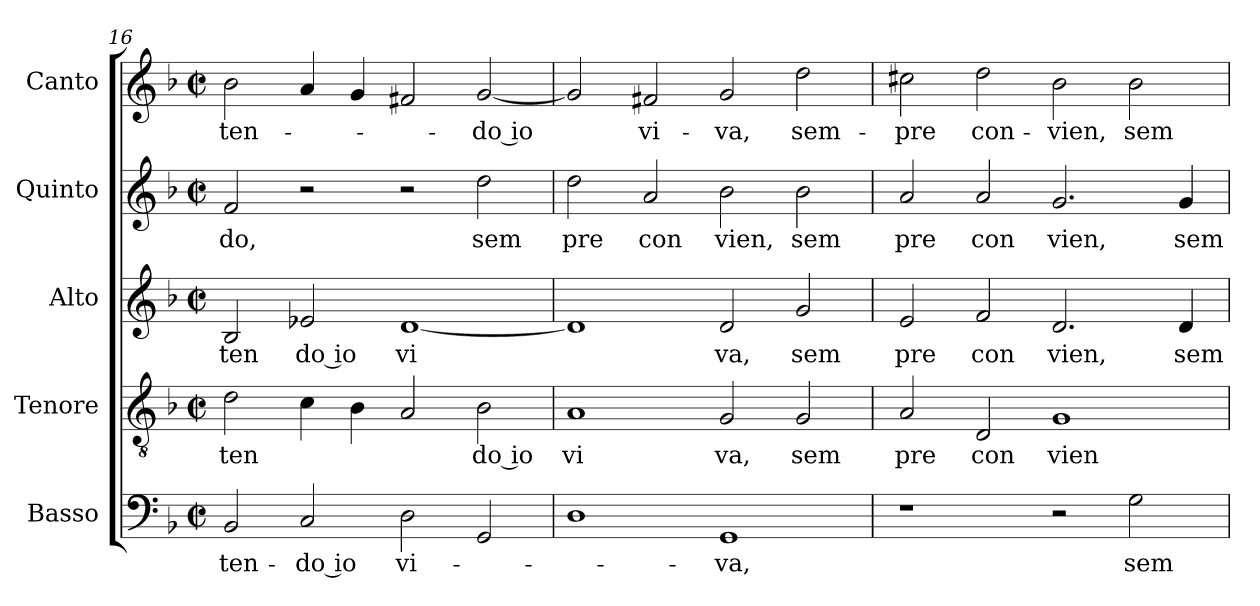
**kern	**text	**kern	**text	**kern	**text	**kern	**text	**kern	**text
*part5	*part5	*part4	*part4	*part3	*part3	*part2	*part2	*part1	*part1
*staff5	*staff5	*staff4	*staff4	*staff3	*staff3	*staff2	*staff2	*staff1	*staff1
*I"Basso	*	*I"Tenore	*	*I"Alto	*	*I"Quinto	*	*I"Canto	*
*clefF4	*	*clefGv2	*	*clefG2	*	*clefG2	*	*clefG2	*
*k[b-]	*	*k[b-]	*	*k[b-]	*	*k[b-]	*	*k[b-]	*
*F:	*	*F:	*	*F:	*	*F:	*	*F:	*
*M2/2	*	*M2/2	*	*M2/2	*	*M2/2	*	*M2/2	*
*met(c|)	*	*met(c|)	*	*met(c|)	*	*met(c|)	*	*met(c|)	*
=16	=16	=16	=16	=16	=16	=16	=16	=16	=16
!	!LO:LY:b:cj	!	!LO:LY:b	!	!LO:LY:b:cj	!	!LO:LY:b:cj	!	!LO:LY:b
2BB-/	-ten-	2d\	ten	2B-/	ten	2f/	do,	2b-\	-ten-
!	!LO:LY:b:rj	!	!	!	!LO:LY:b:rj	!	!	!	!
2C/	-do io	4c\	.	2e-/	do io	2r	.	4a/	.
.	.	4B-\	.	.	.	.	.	4g/	.
!	!LO:LY:b:cj	!	!	!	!LO:LY:b:cj	!	!	!	!
2D\	vi-	2A/	.	[<1d	vi	2r	.	2f#X/	.
!	!	!	!LO:LY:b:rj	!	!	!	!LO:LY:b:cj	!	!LO:LY:b:cj
2GG/	.	2B-\	do io	.	.	2dd\	sem	[<2g/	-do io
=17	=17	=17	=17	=17	=17	=17	=17	=17	=17
!	!	!	!LO:LY:b:cj	!	!	!	!LO:LY:b:cj	!	!
1D	.	1A	vi	1d]	.	2dd\	pre	2g/]	.
!	!	!	!	!	!	!	!LO:LY:b:cj	!	!LO:LY:b:cj
.	.	.	.	.	.	2a/	con	2f#X/	vi-
!	!LO:LY:b:cj	!	!LO:LY:b:cj	!	!LO:LY:b:cj	!	!LO:LY:b:cj	!	!LO:LY:b:cj
1GG	-va,	2G/	va,	2d/	va,	2b-\	vien,	2g/	-va,
!	!	!	!LO:LY:b:cj	!	!LO:LY:b:cj	!	!LO:LY:b:cj	!	!LO:LY:b:cj
.	.	2G/	sem	2g/	sem	2b-\	sem	2dd\	sem-
=18	=18	=18	=18	=18	=18	=18	=18	=18	=18
!	!	!	!LO:LY:b:cj	!	!LO:LY:b:cj	!	!LO:LY:b:cj	!	!LO:LY:b:cj
1r	.	2A/	pre	2e/	pre	2a/	pre	2cc#X\	-pre
!	!	!	!LO:LY:b:cj	!	!LO:LY:b:cj	!	!LO:LY:b:cj	!	!LO:LY:b:cj
.	.	2D/	con	2f/	con	2a/	con	2dd\	con-
!	!	!	!LO:LY:b:cj	!	!LO:LY:b:cj	!	!LO:LY:b:cj	!	!LO:LY:b:cj
2r	.	1G	vien	2.d/	vien,	2.g/	vien,	2b-\	-vien,
!	!LO:LY:b:cj	!	!	!	!	!	!	!	!LO:LY:b:cj
2G\	sem-	.	.	.	.	.	.	2b-\	sem-
!	!	!	!	!	!LO:LY:b:cj	!	!LO:LY:b:cj	!	!
.	.	.	.	4d/	sem	4g/	sem	.	.
=	=	=	=	=	=	=	=	=	=
*-	*-	*-	*-	*-	*-	*-	*-	*-	*-
